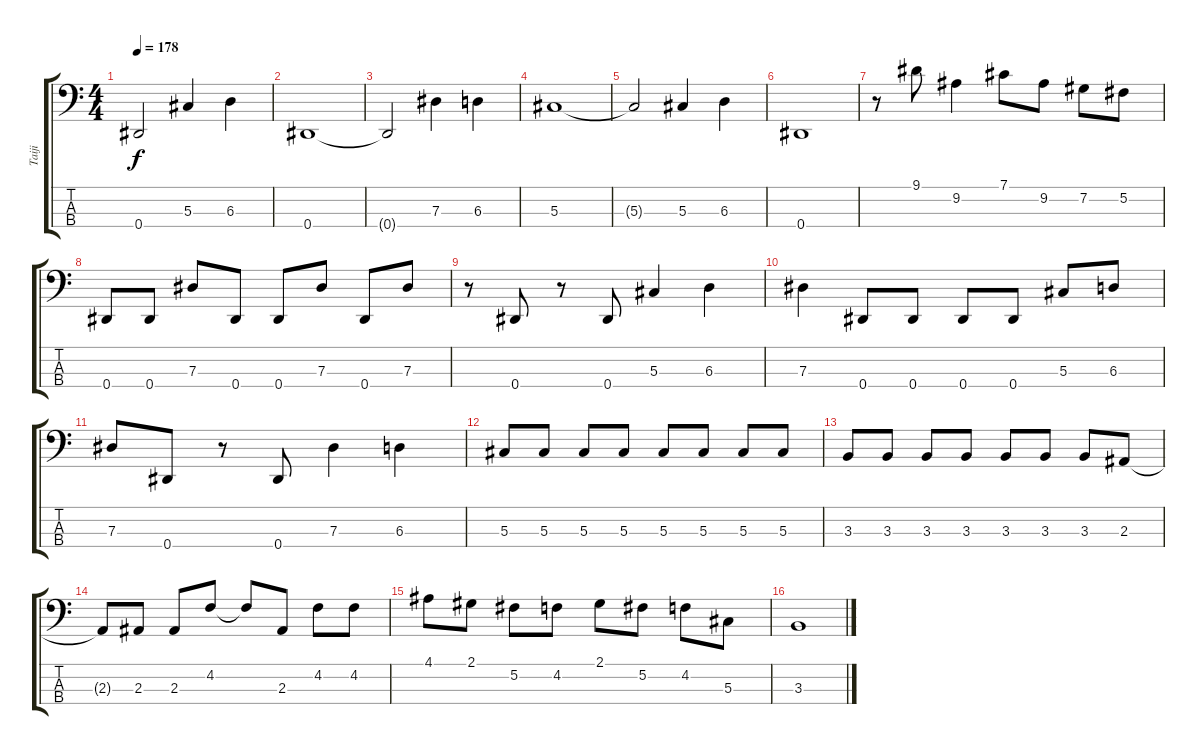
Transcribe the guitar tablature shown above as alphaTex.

\track ("Taiji" "Taiji") {instrument electricbasspick}
\staff {score tabs}
\tuning (Gb2 Db2 Ab1 Eb1) {hide}
\ts (4 4)
\tempo 178
\clef f4
\ks c
0.4{t}.2{dy f} 5.3.4 6.3.4 |
0.4.1 |
0.4{t}.2 7.3.4 6.3.4 |
5.3.1 |
5.3{t}.2 5.3.4 6.3.4 |
0.4.1 |
r.8 9.1.8 9.2.4 7.1.8 9.2.8 7.2.8 5.2.8 |
0.4.8 0.4.8 7.3.8 0.4.8 0.4.8 7.3.8 0.4.8 7.3.8 |
r.8 0.4.8 r.8 0.4.8 5.3.4 6.3.4 |
7.3.4 0.4.8 0.4.8 0.4.8 0.4.8 5.3.8 6.3.8 |
7.3.8 0.4.8 r.8 0.4.8 7.3.4 6.3.4 |
5.3.8 5.3.8 5.3.8 5.3.8 5.3.8 5.3.8 5.3.8 5.3.8 |
3.3.8 3.3.8 3.3.8 3.3.8 3.3.8 3.3.8 3.3.8 2.3.8 |
2.3{t}.8 2.3.8 2.3.8 4.2.8 4.2{t}.8 2.3.8 4.2.8 4.2.8 |
4.1.8 2.1.8 5.2.8 4.2.8 2.1.8 5.2.8 4.2.8 5.3.8 |
\section ("" "")
3.3.1
